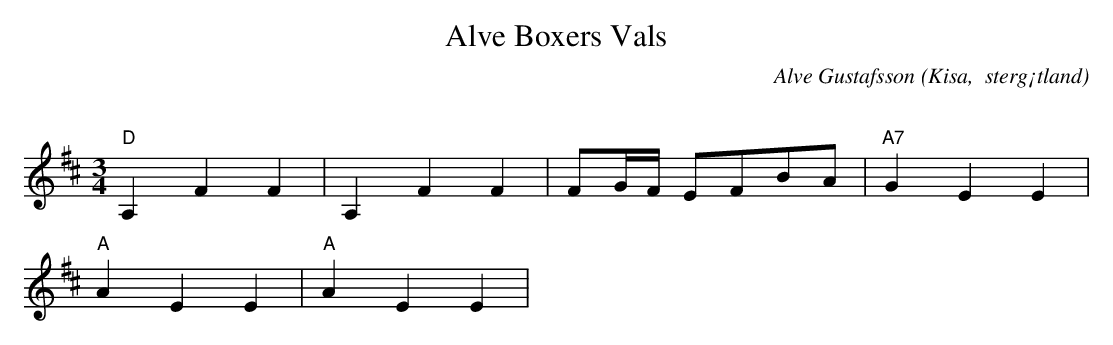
X:1
T:Alve Boxers Vals
C:Alve Gustafsson
O:Kisa,  sterg¡tland
Q:140
M:3/4
L:1/8
K:D
"D"A,2F2F2|A,2F2F2|FG/F/ EFBA |"A7" G2E2E2|
"A" A2E2E2 |"A" A2E2E2|
